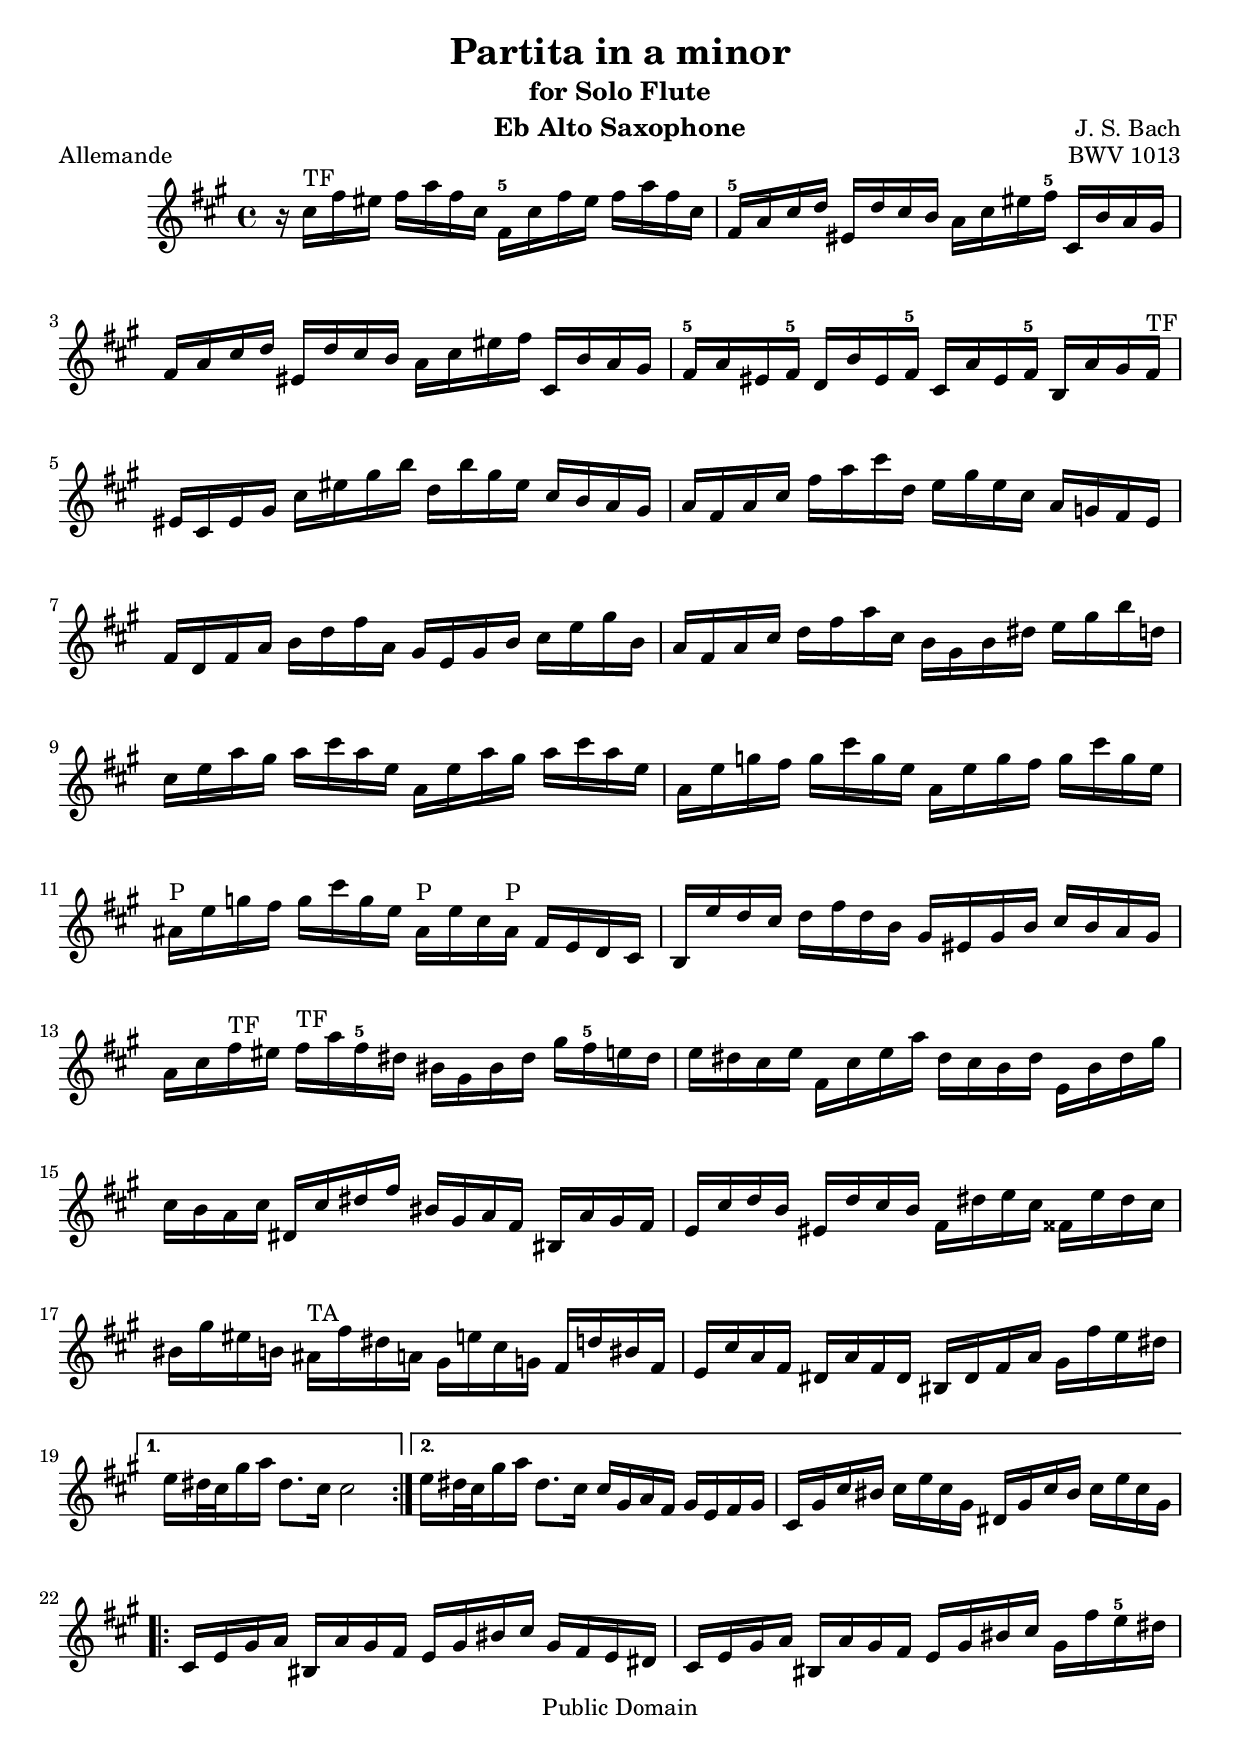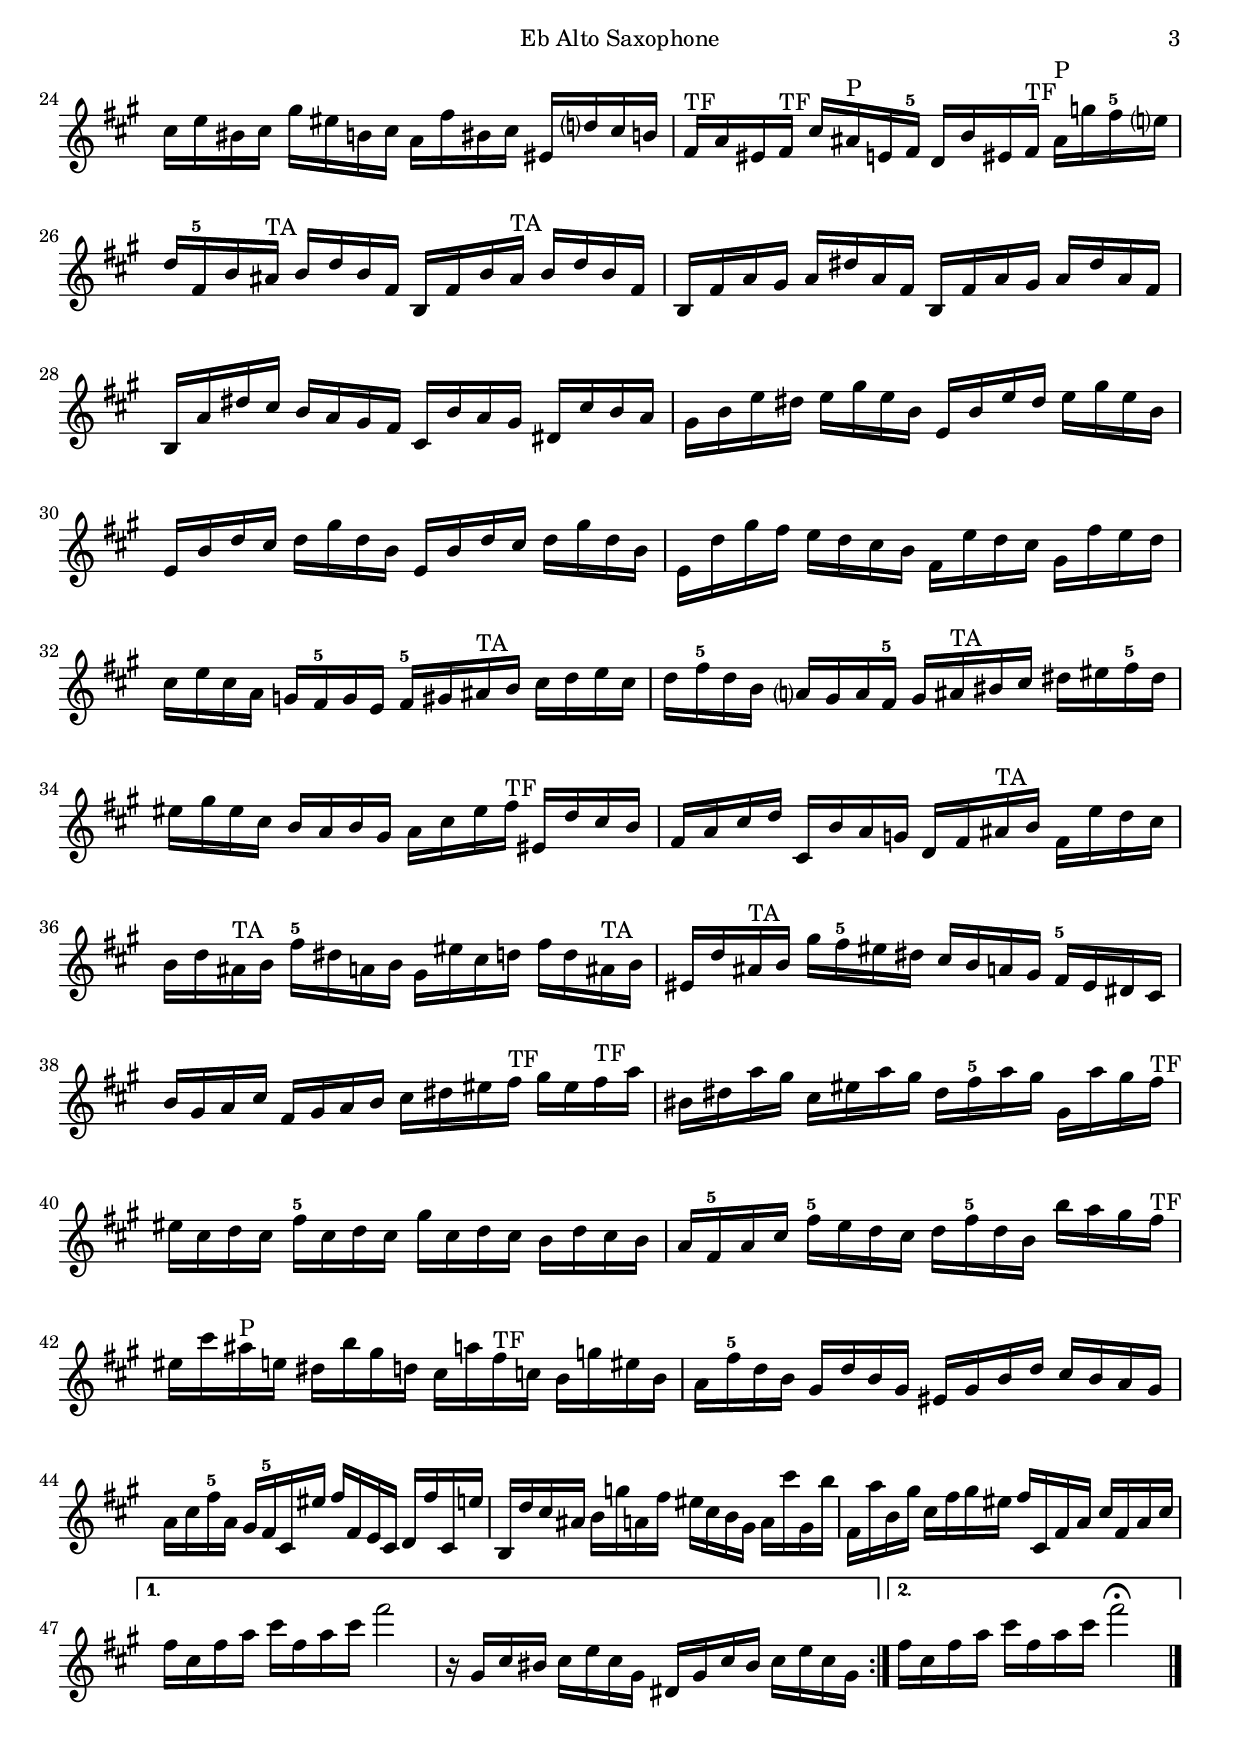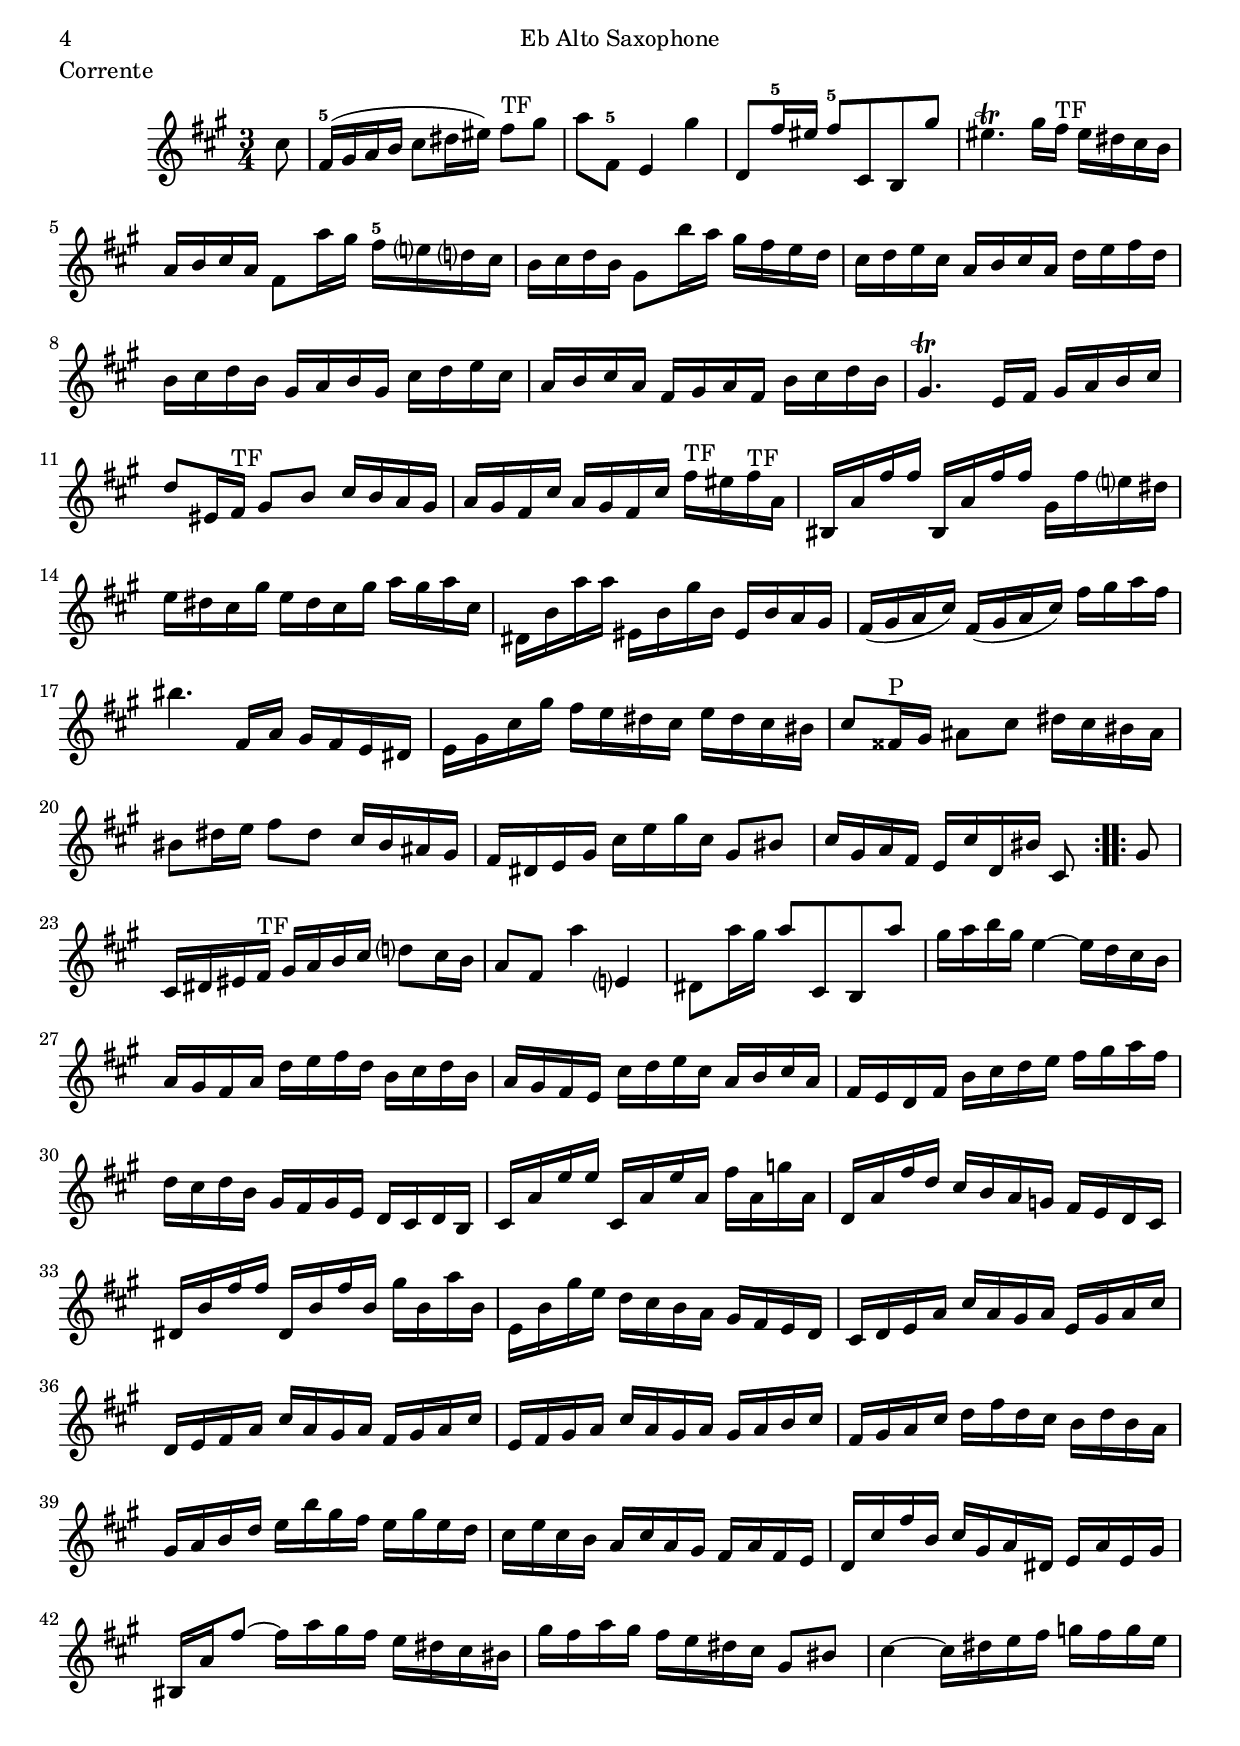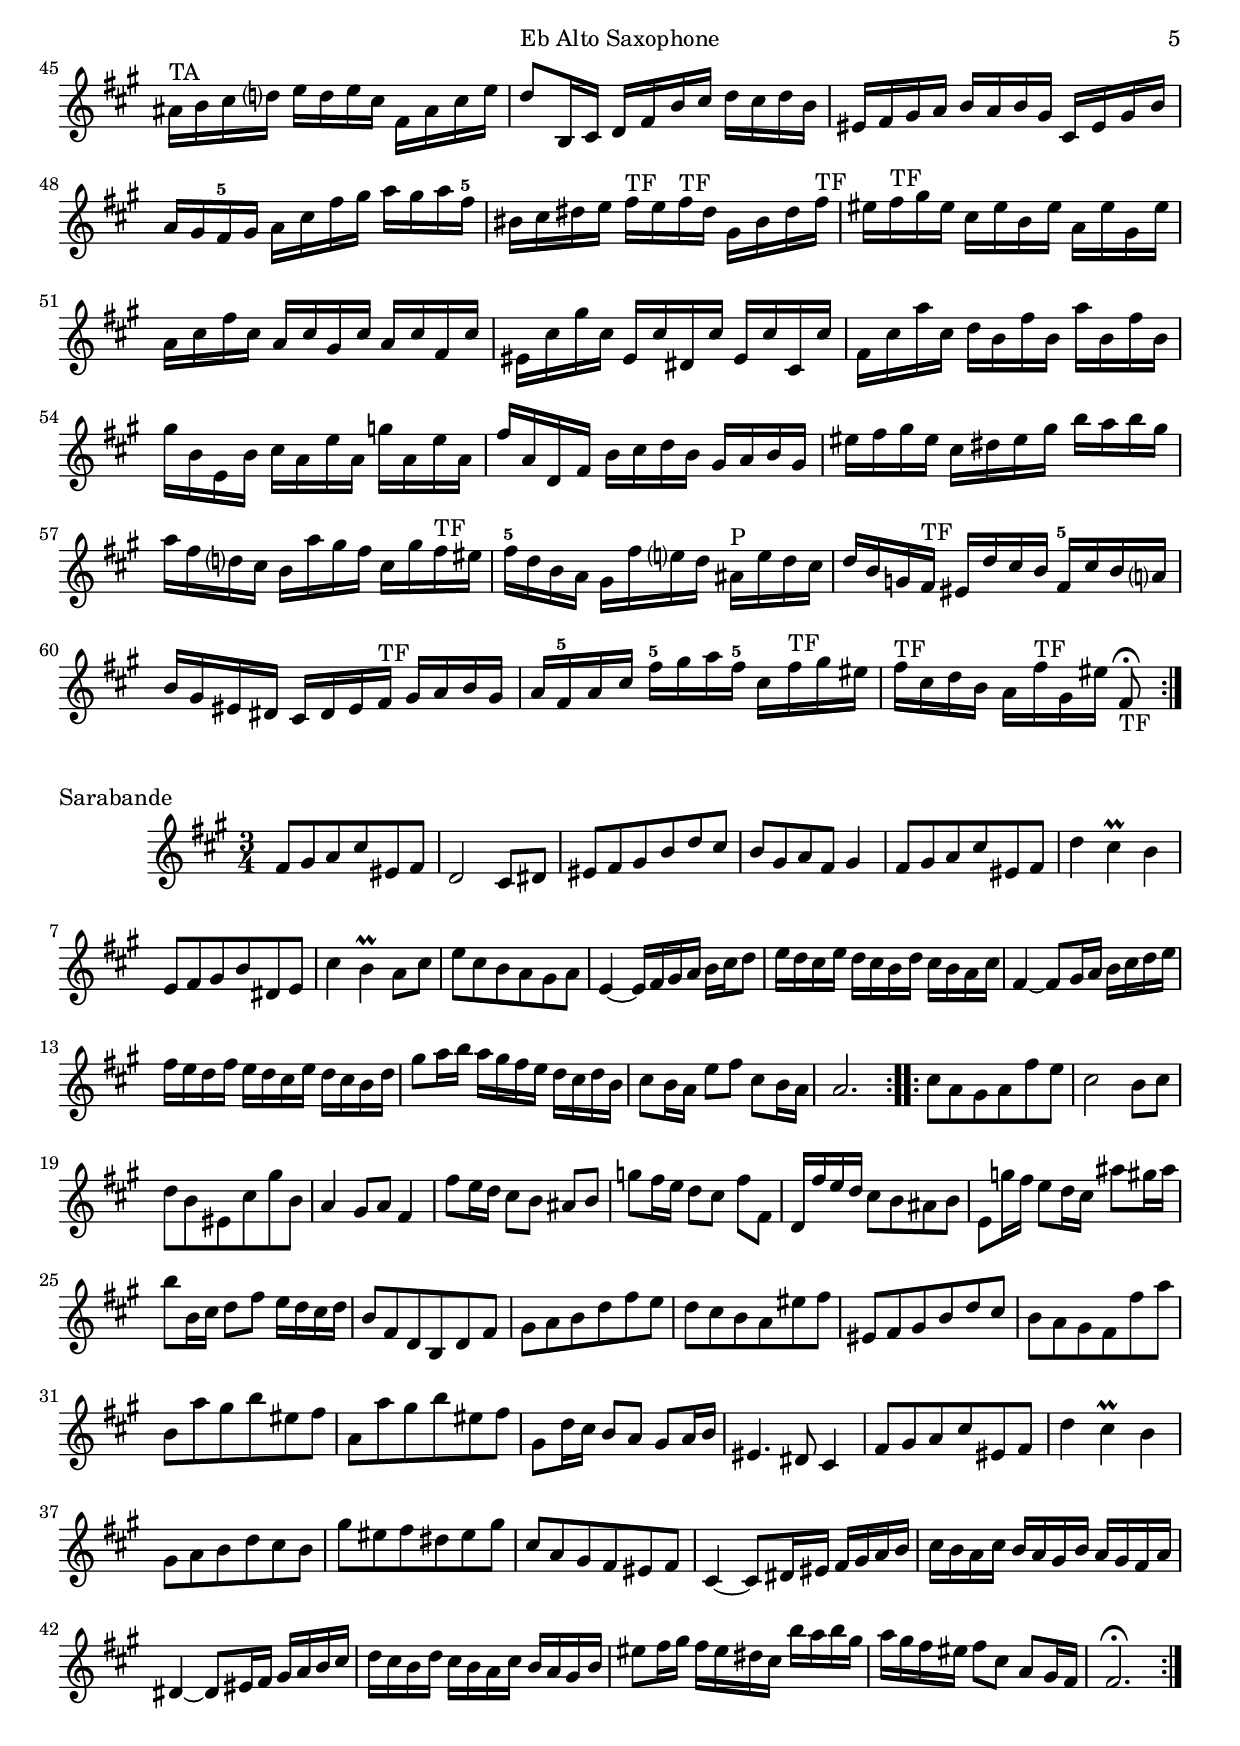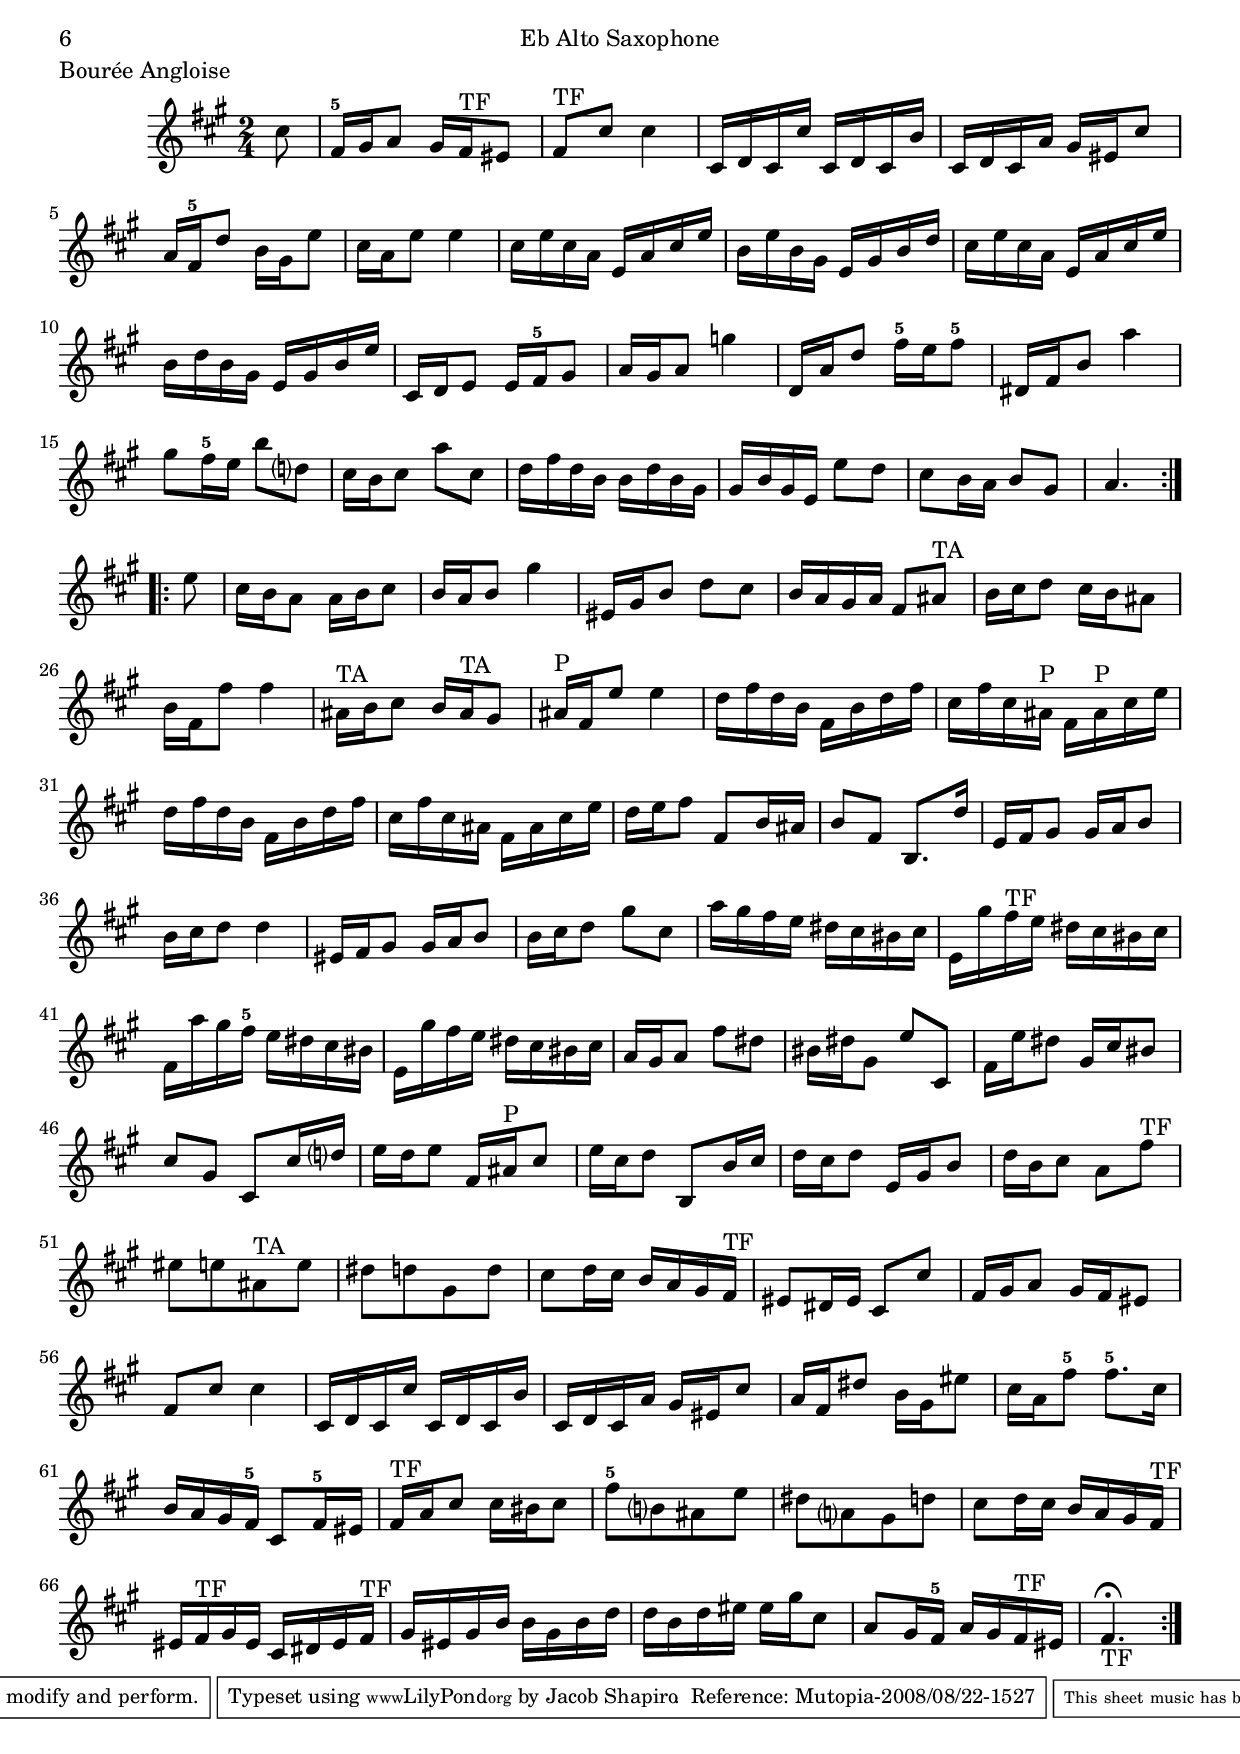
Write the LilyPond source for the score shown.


\version "2.10.10" 


\paper{ 
#(define page-breaking ly:page-turn-breaking) 
#(define first-page-number 2)

} 





allemande =  { 

\clef treble 
\key fis \minor 
\time 4/4
\transpose ees c {
    \repeat volta 2 {
    r16 e''16^\markup{\finger"TF"}  a''16 gis''16 a''16 c'''16 a''16 e''16 a'16^\markup{\finger"5"} e''16 a''16 gis''16 a''16 c'''16 a''16 e''16 |
    a'16^\markup{\finger"5"} c''16 e''16 f''16 gis'16 f''16 e''16 d''16 c''16 e''16 gis''16 a''16^\markup{\finger"5"} e'16 d''16 c''16 b'16 |
    a'16 c''16 e''16 f''16 gis'16 f''16 e''16 d''16 c''16 e''16 gis''16 a''16 e'16 d''16 c''16 b'16 |
    a'16^\markup{\finger"5"} c''16 gis'16 a'16^\markup{\finger"5"} f'16 d''16 gis'16 a'16^\markup{\finger"5"} e'16 c''16 gis'16 a'16^\markup{\finger"5"} d'16 c''16 b'16 a'16^\markup{\finger"TF"} |
    gis'16 e'16 gis'16 b'16 e''16 gis''16 b''16 d'''16 f''16 d'''16 b''16 gis''16 e''16 d''16 c''16 b'16 |
    c''16 a'16 c''16 e''16 a''16 c'''16 e'''16 f''16 g''16 b''16 g''16 e''16 c''16 bes'16 a'16 g'16 |
    a'16 f'16 a'16 c''16 d''16 f''16 a''16 c''16 b'16 g'16 b'16 d''16 e''16 g''16 b''16 d''16 |
    c''16 a'16 c''16 e''16 f''16 a''16 c'''16 e''16 d''16 b'16 d''16 fis''16 g''16 b''16 d'''16 f''16 |
    e''16 g''16 c'''16 b''16 c'''16 e'''16 c'''16 g''16 c''16 g''16 c'''16 b''16 c'''16 e'''16 c'''16 g''16 |
    c''16 g''16 bes''16 a''16 bes''16 e'''16 bes''16 g''16 c''16 g''16 bes''16 a''16 bes''16 e'''16 bes''16 g''16 |
    cis''16^\markup{\finger"P"} g''16 bes''16 a''16 bes''16 e'''16 bes''16 g''16 cis''16^\markup{\finger"P"} g''16 e''16 cis''16^\markup{\finger"P"} a'16 g'16 f'16 e'16 |
    d'16 g''16 f''16 e''16 f''16 a''16 f''16 d''16 b'16 gis'16 b'16 d''16 e''16 d''16 c''16 b'16 |
    c''16 e''16 a''16^\markup{\finger"TF"} gis''16 a''16^\markup{\finger"TF"} c'''16 a''16^\markup{\finger"5"} fis''16 dis''16 b'16 dis''16 fis''16 b''16 a''16^\markup{\finger"5"} g''16 fis''16 |
    g''16 fis''16 e''16 g''16 a'16 e''16 g''16 c'''16 fis''16 e''16 d''16 fis''16 g'16 d''16 fis''16 b''16 |
    e''16 d''16 c''16 e''16 fis'16 e''16 fis''16 a''16 dis''16 b'16 c''16 a'16 dis'16 c''16 b'16 a'16 |
    g'16 e''16 f''16 d''16 gis'16 f''16 e''16 d''16 a'16 fis''16 g''16 e''16 ais'16 g''16 fis''16 e''16 |
    dis''16 b''16 gis''16 d''16 cis''16^\markup{\finger"TA"} a''16 fis''16 c''16 b'16 g''16 e''16 bes'16 a'16 f''16 dis''16 a'16 |
    g'16 e''16 c''16 a'16 fis'16 c''16 a'16 fis'16 dis'16 fis'16 a'16 c''16 b'16 a''16 g''16 fis''16 |
    }
    \alternative {
    	{ g''16 fis''32 e''32 b''16 c'''16 fis''8. e''16 e''2 | }
	{ g''16 fis''32 e''32 b''16 c'''16 fis''8. e''16 e''16 b'16 c''16 a'16 b'16 g'16 a'16 b'16 |
	 e'16 b'16 e''16 dis''16 e''16 g''16 e''16 b'16 fis'16 b'16 e''16
	 dis''16 e''16 g''16 e''16 b'16 | }
 }

\repeat volta 2 {
    e'16 g'16 b'16 c''16 dis'16 c''16 b'16 a'16 g'16 b'16 dis''16 e''16 b'16 a'16 g'16 fis'16 |
    e'16 g'16 b'16 c''16 dis'16 c''16 b'16 a'16 g'16 b'16 dis''16 e''16 b'16 a''16 g''16^\markup{\finger"5"} fis''16 |
    e''16 g''16 dis''16 e''16 b''16 gis''16 d''16 e''16 c''16 a''16 dis''16 e''16 gis'16 f''?16 e''16 d''16 |
    a'16^\markup{\finger"TF"} c''16 gis'16 a'16^\markup{\finger"TF"} e''16 cis''16^\markup{\finger"P"} g'16 a'16^\markup{\finger"5"} f'16 d''16 gis'16 a'16^\markup{\finger"TF"} cis''16^\markup{\finger"P"} bes''16 a''16^\markup{\finger"5"} g''?16 |
    f''16 a'16^\markup{\finger"5"} d''16 cis''16^\markup{\finger"TA"} d''16 f''16 d''16 a'16 d'16 a'16 d''16 cis''16^\markup{\finger"TA"} d''16 f''16 d''16 a'16 |
    d'16 a'16 c''16 b'16 c''16 fis''16 c''16 a'16 d'16 a'16 c''16 b'16 c''16 fis''16 c''16 a'16 |
    d'16 c''16 fis''16 e''16 d''16 c''16 b'16 a'16 e'16 d''16 c''16 b'16 fis'16 e''16 d''16 c''16 |
    b'16 d''16 g''16 fis''16 g''16 b''16 g''16 d''16 g'16 d''16 g''16 fis''16 g''16 b''16 g''16 d''16 |
    g'16 d''16 f''16 e''16 f''16 b''16 f''16 d''16 g'16 d''16 f''16 e''16 f''16 b''16 f''16 d''16 |
    g'16 f''16 b''16 a''16 g''16 f''16 e''16 d''16 a'16 g''16 f''16 e''16 b'16 a''16 g''16 f''16 |
    e''16 g''16 e''16 c''16 bes'16 a'16^\markup{\finger"5"} bes'16 g'16 a'16^\markup{\finger"5"} b'16 cis''16^\markup{\finger"TA"} d''16 e''16 f''16 g''16 e''16 |
    f''16 a''16^\markup{\finger"5"} f''16 d''16 c''?16 b'16 c''16 a'16^\markup{\finger"5"} b'16 cis''16^\markup{\finger"TA"} dis''16 e''16 fis''16 gis''16 a''16^\markup{\finger"5"} fis''16 |
    gis''16 b''16 gis''16 e''16 d''16 c''16 d''16 b'16 c''16 e''16 gis''16 a''16^\markup{\finger"TF"} gis'16 f''16 e''16 d''16 |
    a'16 c''16 e''16 f''16 e'16 d''16 c''16 bes'16 f'16 a'16 cis''16^\markup{\finger"TA"} d''16 a'16 g''16 f''16 e''16 |
    d''16 f''16 cis''16^\markup{\finger"TA"} d''16 a''16^\markup{\finger"5"} fis''16 c''16 d''16 b'16 gis''16 e''16 f''16 a''16 f''16 cis''16^\markup{\finger"TA"} d''16 |
    gis'16 f''16 cis''16^\markup{\finger"TA"} d''16 b''16 a''16^\markup{\finger"5"} gis''16 fis''16 e''16 d''16 c''16 b'16 a'16^\markup{\finger"5"} gis'16 fis'16 e'16 |
    d''16 b'16 c''16 e''16 a'16 b'16 c''16 d''16 e''16 fis''16 gis''16 a''16^\markup{\finger"TF"} b''16 gis''16 a''16^\markup{\finger"TF"} c'''16 |
    dis''16 fis''16 c'''16 b''16 e''16 gis''16 c'''16 b''16 fis''16 a''16^\markup{\finger"5"} c'''16 b''16 b'16 c'''16 b''16 a''16^\markup{\finger"TF"} |
    gis''16 e''16 f''16 e''16 a''16^\markup{\finger"5"} e''16 f''16 e''16 b''16 e''16 f''16 e''16 d''16 f''16 e''16 d''16 |
    c''16 a'16^\markup{\finger"5"} c''16 e''16 a''16^\markup{\finger"5"} g''16 f''16 e''16 f''16 a''16^\markup{\finger"5"} f''16 d''16 d'''16 c'''16 b''16 a''16^\markup{\finger"TF"} |
    gis''16 e'''16 cis'''16^\markup{\finger"P"} g''16 fis''16 d'''16 b''16 f''16 e''16 c'''16 a''16^\markup{\finger"TF"} ees''16 d''16 bes''16 gis''16 d''16 |
    c''16 a''16^\markup{\finger"5"} f''16 d''16 b'16 f''16 d''16 b'16 gis'16 b'16 d''16 f''16 e''16 d''16 c''16 b'16 |
    c''16 e''16 a''16^\markup{\finger"5"} c''16 b'16 a'16^\markup{\finger"5"} e'16 gis''16 a''16 a'16 g'16 e'16 f'16 a''16 e'16 g''16 |
    d'16 f''16 e''16 cis''16 d''16 bes''16 c''16 a''16 gis''16 e''16 d''16 b'16 c''16 e'''16 b'16 d'''16 |
    a'16 c'''16 d''16 b''16 e''16 a''16 b''16 gis''16 a''16 e'16 a'16 c''16 e''16 a'16 c''16 e''16 |
    }
    \alternative {
    	{
	    a''16 e''16 a''16 c'''16 e'''16 a''16 c'''16 e'''16 a'''2 |
	    r16 b'16 e''16 dis''16 e''16 g''16 e''16 b'16 fis'16 b'16 e''16 dis''16 e''16 g''16 e''16 b'16
	}
	{
	    a''16 e''16 a''16 c'''16 e'''16 a''16 c'''16 e'''16 a'''2\fermata
	    \bar "|." |
	}
    }

}

} 



corrente =  { 

\clef treble 
\key fis \minor 
\time 3/4
\transpose ees c {
    \repeat volta 2 {
    \partial 8
    e''8 |
    a'16^\markup{\finger"5"} ( b'16 c''16 d''16 e''8 fis''16  gis''16) a''8^\markup{\finger"TF"} b''8 |
    c'''8 a'8^\markup{\finger"5"} g'4 b''4 |
    f'8 a''16^\markup{\finger"5"} gis''16 a''8^\markup{\finger"5"} e'8 d'8 b''8 |
    gis''4.\trill b''16 a''16^\markup{\finger"TF"} gis''16 fis''16 e''16 d''16 |
    c''16 d''16 e''16 c''16 a'8 c'''16 b''16 a''16^\markup{\finger"5"} g''?16 f''?16 e''16 |
    d''16 e''16 f''16 d''16 b'8 d'''16 c'''16 b''16 a''16 g''16 f''16 |
    e''16 f''16 g''16 e''16 c''16 d''16 e''16 c''16 f''16 g''16 a''16 f''16 |
    d''16 e''16 f''16 d''16 b'16 c''16 d''16 b'16 e''16 f''16 g''16 e''16 |
    c''16 d''16 e''16 c''16 a'16 b'16 c''16 a'16 d''16 e''16 f''16 d''16 |
    b'4.\trill g'16 a'16 b'16 c''16 d''16 e''16 |
    f''8 gis'16 a'16^\markup{\finger"TF"} b'8 d''8 e''16 d''16 c''16 b'16 |
    c''16 b'16 a'16 e''16 c''16 b'16 a'16 e''16 a''16^\markup{\finger"TF"} gis''16 a''16^\markup{\finger"TF"} c''16 |
    dis'16 c''16 a''16 a''16 dis'16 c''16 a''16 a''16 b'16 a''16 g''?16 fis''16 |
    g''16 fis''16 e''16 b''16 g''16 fis''16 e''16 b''16 c'''16 b''16 c'''16 e''16 |
    fis'16 d''16 c'''16 c'''16 gis'16 d''16 b''16 d''16 gis'16 d''16 c''16 b'16 |
    a'16 ( b'16 c''16  e''16) a'16 ( b'16 c''16  e''16) a''16 b''16 c'''16 a''16 |
    dis'''4. a'16 c''16 b'16 a'16 g'16 fis'16 |
    g'16 b'16 e''16 b''16 a''16 g''16 fis''16 e''16 g''16 fis''16 e''16 dis''16 |
    e''8 ais'16^\markup{\finger"P"} b'16 cis''8 e''8 fis''16 e''16 dis''16 cis''16 |
    dis''8 fis''16 g''16 a''8 fis''8 e''16 dis''16 cis''16 b'16 |
    a'16 fis'16 g'16 b'16 e''16 g''16 b''16 e''16 b'8 dis''8 |
    e''16 b'16 c''16 a'16 g'16 e''16 f'16 dis''16   e'8
    }
    \repeat volta 2 {
    b'8 |
    e'16 fis'16 gis'16 a'16^\markup{\finger"TF"} b'16 c''16 d''16 e''16 f''?8 e''16 d''16 |
    c''8 a'8 c'''4 g'?4 |
    fis'8 c'''16 b''16 c'''8 e'8 d'8 c'''8 |
    b''16 c'''16 d'''16 b''16 g''4 ~ g''16 f''16 e''16 d''16 |
    c''16 b'16 a'16 c''16 f''16 g''16 a''16 f''16 d''16 e''16 f''16 d''16 |
    c''16 b'16 a'16 g'16 e''16 f''16 g''16 e''16 c''16 d''16 e''16 c''16 |
    a'16 g'16 f'16 a'16 d''16 e''16 f''16 g''16 a''16 b''16 c'''16 a''16 |
    f''16 e''16 f''16 d''16 b'16 a'16 b'16 g'16 f'16 e'16 f'16 d'16 |
    e'16 c''16 g''16 g''16 e'16 c''16 g''16 c''16 a''16 c''16 bes''16 c''16 |
    f'16 c''16 a''16 f''16 e''16 d''16 c''16 bes'16 a'16 g'16 f'16 e'16 |
    fis'16 d''16 a''16 a''16 fis'16 d''16 a''16 d''16 b''16 d''16 c'''16 d''16 |
    g'16 d''16 b''16 g''16 f''16 e''16 d''16 c''16 b'16 a'16 g'16 f'16 |
    e'16 f'16 g'16 c''16 e''16 c''16 b'16 c''16 g'16 b'16 c''16 e''16 |
    f'16 g'16 a'16 c''16 e''16 c''16 b'16 c''16 a'16 b'16 c''16 e''16 |
    g'16 a'16 b'16 c''16 e''16 c''16 b'16 c''16 b'16 c''16 d''16 e''16 |
    a'16 b'16 c''16 e''16 f''16 a''16 f''16 e''16 d''16 f''16 d''16 c''16 |
    b'16 c''16 d''16 f''16 g''16 d'''16 b''16 a''16 g''16 b''16 g''16 f''16 |
    e''16 g''16 e''16 d''16 c''16 e''16 c''16 b'16 a'16 c''16 a'16 g'16 |
    f'16 e''16 a''16 d''16 e''16 b'16 c''16 fis'16 g'16 c''16 g'16 b'16 |
    dis'16 c''16 a''8 ~ a''16 c'''16 b''16 a''16 g''16 fis''16 e''16 dis''16 |
    b''16 a''16 c'''16 b''16 a''16 g''16 fis''16 e''16 b'8 dis''8 |
    e''4 ~ e''16 fis''16 g''16 a''16 bes''16 a''16 bes''16 g''16 |
    cis''16^\markup{\finger"TA"} d''16 e''16 f''?16 g''16 f''16 g''16 e''16 a'16 cis''16 e''16 g''16 |
    f''8 d'16 e'16 f'16 a'16 d''16 e''16 f''16 e''16 f''16 d''16 |
    gis'16 a'16 b'16 c''16 d''16 c''16 d''16 b'16 e'16 gis'16 b'16 d''16 |
    c''16 b'16 a'16^\markup{\finger"5"} b'16 c''16 e''16 a''16 b''16 c'''16 b''16 c'''16 a''16^\markup{\finger"5"} |
    dis''16 e''16 fis''16 g''16 a''16^\markup{\finger"TF"} g''16 a''16^\markup{\finger"TF"} fis''16 b'16 dis''16 fis''16 a''16^\markup{\finger"TF"} |
    gis''16 a''16^\markup{\finger"TF"} b''16 gis''16 e''16 gis''16 d''16 gis''16 c''16 gis''16 b'16 gis''16 |
    c''16 e''16 a''16 e''16 c''16 e''16 b'16 e''16 c''16 e''16 a'16 e''16 |
    gis'16 e''16 b''16 e''16 gis'16 e''16 fis'16 e''16 gis'16 e''16 e'16 e''16 |
    a'16 e''16 c'''16 e''16 f''16 d''16 a''16 d''16 c'''16 d''16 a''16 d''16 |
    b''16 d''16 g'16 d''16 e''16 c''16 g''16 c''16 bes''16 c''16 g''16 c''16 |
    a''16 c''16 f'16 a'16 d''16 e''16 f''16 d''16 b'16 c''16 d''16 b'16 |
    gis''16 a''16 b''16 gis''16 e''16 fis''16 gis''16 b''16 d'''16 c'''16 d'''16 b''16 |
    c'''16 a''16 f''?16 e''16 d''16 c'''16 b''16 a''16 e''16 b''16 a''16^\markup{\finger"TF"} gis''16 |
    a''16^\markup{\finger"5"} f''16 d''16 c''16 b'16 a''16 g''?16 f''16 cis''16^\markup{\finger"P"} g''16 f''16 e''16 |
    f''16 d''16 bes'16 a'16^\markup{\finger"TF"} gis'16 f''16 e''16 d''16 a'16^\markup{\finger"5"} e''16 d''16 c''?16 |
    d''16 b'16 gis'16 fis'16 e'16 fis'16 gis'16 a'16^\markup{\finger"TF"} b'16 c''16 d''16 b'16 |
    c''16 a'16^\markup{\finger"5"} c''16 e''16 a''16^\markup{\finger"5"} b''16 c'''16 a''16^\markup{\finger"5"} e''16 a''16^\markup{\finger"TF"} b''16 gis''16 |
    a''16^\markup{\finger"TF"} e''16 f''16 d''16 c''16 a''16^\markup{\finger"TF"} b'16 gis''16 a'8_\markup{\finger"TF"}\fermata
    }

}

} 


sarabande =  { 

\clef treble 
\key fis \minor 
\time 3/4
\transpose ees c {
   \repeat volta 2 {
    a'8 b'8 c''8 e''8 gis'8 a'8 |
    f'2 e'8 fis'8 |
    gis'8 a'8 b'8 d''8 f''8 e''8 |
    d''8 b'8 c''8 a'8 b'4 |
    a'8 b'8 c''8 e''8 gis'8 a'8 |
    f''4 e''4\prall d''4 |
    g'8 a'8 b'8 d''8 fis'8 g'8 |
    e''4 d''4\prall c''8 e''8 |
    g''8 e''8 d''8 c''8 b'8 c''8 |
    g'4 ~ g'16 a'16 b'16 c''16 d''16 e''16 f''8 |
    g''16 f''16 e''16 g''16 f''16 e''16 d''16 f''16 e''16 d''16 c''16 e''16 |
    a'4 ~ a'8 b'16 c''16 d''16 e''16 f''16 g''16 |
    a''16 g''16 f''16 a''16 g''16 f''16 e''16 g''16 f''16 e''16 d''16 f''16 |
    b''8 c'''16 d'''16 c'''16 b''16 a''16 g''16 f''16 e''16 f''16 d''16 |
    e''8 d''16 c''16   g''8[ a''8]   e''8[ d''16 c''16] |
    c''2. |
    }
    \repeat volta 2 {
    e''8 c''8 b'8 c''8 a''8 g''8 |
    e''2 d''8 e''8 |
    f''8 d''8 gis'8 e''8 b''8 d''8 |
    c''4 b'8 c''8 a'4 |
    a''8 g''16 f''16   e''8[ d''8]   cis''8[ d''8] |
    bes''8 a''16 g''16   f''8[ e''8]   a''8[ a'8] |
    f'16 a''16 g''16 f''16 e''8 d''8 cis''8 d''8 |
    g'8 bes''16 a''16 g''8 f''16 e''16 cis'''8 b''16 cis'''16 |
    d'''8 d''16 e''16 f''8 a''8 g''16 f''16 e''16 f''16 |
    d''8 a'8 f'8 d'8 f'8 a'8 |
    b'8 c''8 d''8 f''8 a''8 g''8 |
    f''8 e''8 d''8 c''8 gis''8 a''8 |
    gis'8 a'8 b'8 d''8 f''8 e''8 |
    d''8 c''8 b'8 a'8 a''8 c'''8 |
    d''8 c'''8 b''8 d'''8 gis''8 a''8 |
    c''8 c'''8 b''8 d'''8 gis''8 a''8 |
    b'8 f''16 e''16 d''8 c''8 b'8 c''16 d''16 |
    gis'4. fis'8 e'4 |
    a'8 b'8 c''8 e''8 gis'8 a'8 |
    f''4 e''4\prall d''4 |
    b'8 c''8 d''8 f''8 e''8 d''8 |
    b''8 gis''8 a''8 fis''8 gis''8 b''8 |
    e''8 c''8 b'8 a'8 gis'8 a'8 |
    e'4 ~ e'8 fis'16 gis'16 a'16 b'16 c''16 d''16 |
    e''16 d''16 c''16 e''16 d''16 c''16 b'16 d''16 c''16 b'16 a'16 c''16 |
    fis'4 ~ fis'8 gis'16 a'16 b'16 c''16 d''16 e''16 |
    f''16 e''16 d''16 f''16 e''16 d''16 c''16 e''16 d''16 c''16 b'16 d''16 |
    gis''8 a''16 b''16 a''16 gis''16 fis''16 e''16 d'''16 c'''16 d'''16 b''16 |
    c'''16 b''16 a''16 gis''16   a''8[ e''8]   c''8[ b'16 a'16] |
    a'2.\fermata |
    }

}

} 


bouree =  { 

\clef treble 
\key fis \minor 
\time 2/4
\transpose ees c {
     \repeat volta 2 {
    \partial 8
    e''8 |
    a'16^\markup{\finger"5"} b'16 c''8 b'16 a'16^\markup{\finger"TF"} gis'8 |
    a'8^\markup{\finger"TF"} e''8 e''4 |
    e'16 f'16 e'16 e''16 e'16 f'16 e'16 d''16 |
    e'16 f'16 e'16 c''16 b'16 gis'16 e''8 |
    c''16 a'16^\markup{\finger"5"} f''8 d''16 b'16 g''8 |
    e''16 c''16 g''8 g''4 |
    e''16 g''16 e''16 c''16 g'16 c''16 e''16 g''16 |
    d''16 g''16 d''16 b'16 g'16 b'16 d''16 f''16 |
    e''16 g''16 e''16 c''16 g'16 c''16 e''16 g''16 |
    d''16 f''16 d''16 b'16 g'16 b'16 d''16 g''16 |
    e'16 f'16 g'8 g'16 a'16^\markup{\finger"5"} b'8 |
    c''16 b'16 c''8 bes''4 |
    f'16 c''16 f''8 a''16^\markup{\finger"5"} g''16 a''8^\markup{\finger"5"} |
    fis'16 a'16 d''8 c'''4 |
    b''8 a''16^\markup{\finger"5"} g''16 d'''8 f''?8 |
    e''16 d''16 e''8 c'''8 e''8 |
    f''16 a''16 f''16 d''16 d''16 f''16 d''16 b'16 |
    b'16 d''16 b'16 g'16 g''8 f''8 |
    e''8 d''16 c''16 d''8 b'8 |
    c''4.
    }
    \repeat volta 2 {
    g''8 |
    e''16 d''16 c''8 c''16 d''16 e''8 |
    d''16 c''16 d''8 b''4 |
    gis'16 b'16 d''8 f''8 e''8 |
    d''16 c''16 b'16 c''16 a'8 cis''8^\markup{\finger"TA"} |
    d''16 e''16 f''8 e''16 d''16 cis''8 |
    d''16 a'16 a''8 a''4 |
    cis''16^\markup{\finger"TA"} d''16 e''8 d''16 cis''16^\markup{\finger"TA"} b'8 |
    cis''16^\markup{\finger"P"} a'16 g''8 g''4 |
    f''16 a''16 f''16 d''16 a'16 d''16 f''16 a''16 |
    e''16 a''16 e''16 cis''16^\markup{\finger"P"} a'16 cis''16^\markup{\finger"P"} e''16 g''16 |
    f''16 a''16 f''16 d''16 a'16 d''16 f''16 a''16 |
    e''16 a''16 e''16 cis''16 a'16 cis''16 e''16 g''16 |
    f''16 g''16 a''8 a'8 d''16 cis''16 |
    d''8 a'8 d'8. f''16 |
    g'16 a'16 b'8 b'16 c''16 d''8 |
    d''16 e''16 f''8 f''4 |
    gis'16 a'16 b'8 b'16 c''16 d''8 |
    d''16 e''16 f''8 b''8 e''8 |
    c'''16 b''16 a''16 g''16 fis''16 e''16 dis''16 e''16 |
    g'16 b''16 a''16^\markup{\finger"TF"} g''16 fis''16 e''16 dis''16 e''16 |
    a'16 c'''16 b''16 a''16^\markup{\finger"5"} g''16 fis''16 e''16 dis''16 |
    g'16 b''16 a''16 g''16 fis''16 e''16 dis''16 e''16 |
    c''16 b'16 c''8 a''8 fis''8 |
    dis''16 fis''16 b'8 g''8 e'8 |
    a'16 g''16 fis''8 b'16 e''16 dis''8 |
    e''8 b'8 e'8 e''16 f''?16 |
    g''16 f''16 g''8 a'16 cis''16^\markup{\finger"P"} e''8 |
    g''16 e''16 f''8 d'8 d''16 e''16 |
    f''16 e''16 f''8 g'16 b'16 d''8 |
    f''16 d''16 e''8 c''8 a''8^\markup{\finger"TF"} |
      gis''8[ g''8 cis''8^\markup{\finger"TA"} g''8] |
      fis''8[ f''8 b'8 f''8] |
    e''8 f''16 e''16 d''16 c''16 b'16 a'16^\markup{\finger"TF"} |
    gis'8 fis'16 gis'16 e'8 e''8 |
    a'16 b'16 c''8 b'16 a'16 gis'8 |
    a'8 e''8 e''4 |
    e'16 f'16 e'16 e''16 e'16 f'16 e'16 d''16 |
    e'16 f'16 e'16 c''16 b'16 gis'16 e''8 |
    c''16 a'16 fis''8 d''16 b'16 gis''8 |
    e''16 c''16 a''8^\markup{\finger"5"} a''8.^\markup{\finger"5"} e''16 |
    d''16 c''16 b'16 a'16^\markup{\finger"5"} e'8 a'16^\markup{\finger"5"} gis'16 |
    a'16^\markup{\finger"TF"} c''16 e''8 e''16 dis''16 e''8 |
      a''8^\markup{\finger"5"}[ d''?8 cis''8 g''8] |
      fis''8[ c''?8 b'8 f''8] |
    e''8 f''16 e''16 d''16 c''16 b'16 a'16^\markup{\finger"TF"} |
    gis'16 a'16^\markup{\finger"TF"} b'16 gis'16 e'16 fis'16 gis'16 a'16^\markup{\finger"TF"} |
    b'16 gis'16 b'16 d''16 d''16 b'16 d''16 f''16 |
    f''16 d''16 f''16 gis''16 gis''16 b''16 e''8 |
    c''8 b'16 a'16^\markup{\finger"5"} c''16 b'16 a'16^\markup{\finger"TF"} gis'16 |
    a'4._\markup{\finger"TF"}\fermata
    }

}

} 


\book{

  \header {

  title = "Partita in a minor"
  subtitle = "for Solo Flute"
  composer = "J. S. Bach"
  editor = "J. Shapiro"
%  arranger = "arr: J. Shapiro"
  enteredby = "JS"
  instrument = "Eb Alto Saxophone"

%  opus = "BWV 1013"

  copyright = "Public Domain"
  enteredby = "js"
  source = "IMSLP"


  % Mutopia stuff
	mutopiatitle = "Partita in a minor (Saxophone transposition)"
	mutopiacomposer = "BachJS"
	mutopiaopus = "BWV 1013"
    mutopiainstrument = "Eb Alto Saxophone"
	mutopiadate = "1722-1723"
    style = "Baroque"
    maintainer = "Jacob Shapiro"
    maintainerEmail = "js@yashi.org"
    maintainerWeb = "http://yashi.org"
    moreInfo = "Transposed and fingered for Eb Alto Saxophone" 
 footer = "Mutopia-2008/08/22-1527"
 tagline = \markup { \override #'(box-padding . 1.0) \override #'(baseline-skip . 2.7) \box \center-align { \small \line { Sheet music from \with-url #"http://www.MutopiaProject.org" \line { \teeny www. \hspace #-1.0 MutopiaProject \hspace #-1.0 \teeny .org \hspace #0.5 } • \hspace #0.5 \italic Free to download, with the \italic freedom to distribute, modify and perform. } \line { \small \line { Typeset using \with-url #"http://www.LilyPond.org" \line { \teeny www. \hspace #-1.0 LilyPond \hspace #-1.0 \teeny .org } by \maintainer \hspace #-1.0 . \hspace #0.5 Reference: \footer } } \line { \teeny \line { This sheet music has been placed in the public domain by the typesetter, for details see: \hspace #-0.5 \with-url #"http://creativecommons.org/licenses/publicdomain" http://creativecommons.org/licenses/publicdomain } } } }
  }

\score { 
	\new Staff 

    \allemande
\midi {}
\layout {}

\header { piece = "Allemande"
opus = "BWV 1013" }
	} 





\score { 
	\new Staff 

    \corrente
\midi {}
\layout {}

\header { piece = "Corrente"
}
	} 





\score { 
	\new Staff

    \sarabande

\midi {}
\layout {}
\header { piece = "Sarabande" 
}
	} 
\score { 
	\new Staff 

    \bouree
\midi {}
\layout {}

\header { piece = "Bourée Angloise"
}
	} 


}


